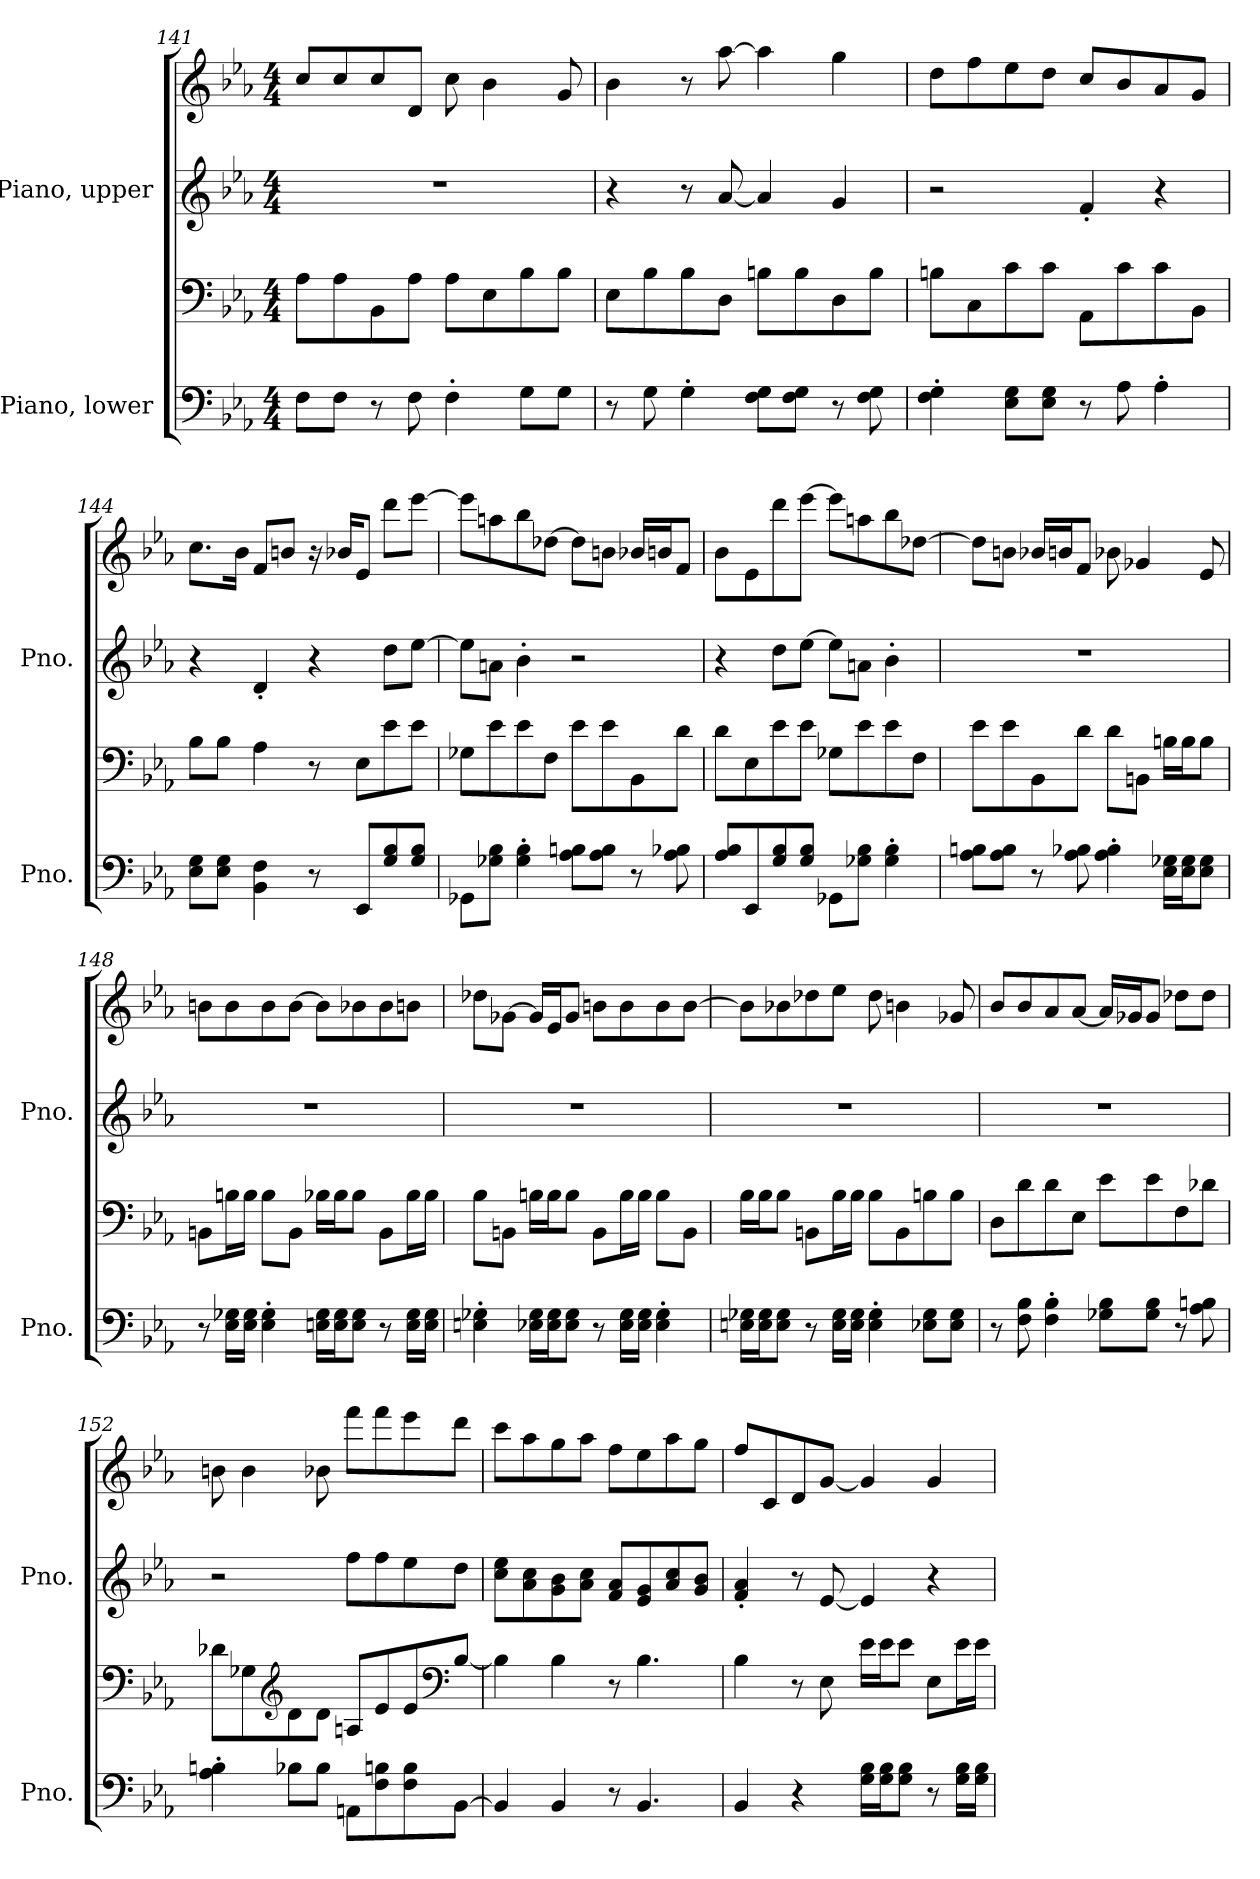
**kern	**kern	**kern	**kern
*part2	*part2	*part1	*part1
*staff4	*staff3	*staff2	*staff1
*I"Piano, lower	*	*I"Piano, upper	*
*I'Pno.	*	*I'Pno.	*
*clefF4	*clefF4	*clefG2	*clefG2
*k[b-e-a-]	*k[b-e-a-]	*k[b-e-a-]	*k[b-e-a-]
*M4/4	*M4/4	*M4/4	*M4/4
=141	=141	=141	=141
8F\L	8A-\L	1r	8cc/L
8F\J	8A-\	.	8cc/
8r	8BB-\	.	8cc/
8F\	8A-\J	.	8d/J
4F'\	8A-\L	.	8cc\
.	8E-\	.	4b-\
8G\L	8B-\	.	.
8G\J	8B-\J	.	8g/
=142	=142	=142	=142
8r	8E-\L	4r	4b-\
8G\	8B-\	.	.
4G'\	8B-\	8r	8r
.	8D\J	[8a-/	[8aa-\
8F\ 8G\L	8Bn\L	4a-/]	4aa-\]
8F\ 8G\J	8B\	.	.
8r	8D\	4g/	4gg\
8F\ 8G\	8B\J	.	.
=143	=143	=143	=143
4F\' 4G\'	8Bn\L	2r	8dd\L
.	8C\	.	8ff\
8E-\ 8G\L	8c\	.	8ee-\
8E-\ 8G\J	8c\J	.	8dd\J
8r	8AA-\L	4f'/	8cc/L
8A-\	8c\	.	8b-/
4A-'\	8c\	4r	8a-/
.	8BB-\J	.	8g/J
!!LO:LB:g=z
=144	=144	=144	=144
8E-\ 8G\L	8B-\L	4r	8.cc\L
8E-\ 8G\J	8B-\J	.	.
.	.	.	16b-\Jk
4BB-\ 4F\	4A-\	4d'/	8f/L
.	.	.	8bn/J
8r	8r	4r	16r
.	.	.	16b-X/KL
8EE-/L	8E-\L	.	8e-/J
8G/ 8B-/	8e-\	8dd\L	8ddd\L
8G/ 8B-/J	8e-\J	[8ee-\J	[8eee-\J
=145	=145	=145	=145
8GG-X\L	8G-X\L	8ee-\L]	8eee-\L]
8G-X\ 8B-\J	8e-\	8an\J	8aan\
4G-\' 4B-\'	8e-\	4b-'\	8bb-\
.	8F\J	.	[8dd-X\J
8A-\ 8Bn\L	8e-\L	2r	8dd-\L]
8A-\ 8B\J	8e-\	.	8bn\J
8r	8BB-\	.	16b-X/LL
.	.	.	16bn/J
8A-\ 8B-X\	8d\J	.	8f/J
=146	=146	=146	=146
8A-/ 8B-/L	8d\L	4r	8b-\L
8EE-/	8E-\	.	8e-\
8G/ 8B-/	8e-\	8dd\L	8ddd\
8G/ 8B-/J	8e-\J	[8ee-\J	[8eee-\J
8GG-X\L	8G-X\L	8ee-\L]	8eee-\L]
8G-X\ 8B-\J	8e-\	8an\J	8aan\
4G-\' 4B-\'	8e-\	4b-'\	8bb-\
.	8F\J	.	[8dd-X\J
!!LO:LB:g=z
=147	=147	=147	=147
8A-\ 8Bn\L	8e-\L	1r	8dd-\L]
8A-\ 8B\J	8e-\	.	8bn\J
8r	8BB-\	.	16b-X/LL
.	.	.	16bn/J
8A-\ 8B-X\	8d\J	.	8f/J
4A-\' 4B-\'	8d\L	.	8b-X\
.	8BBn\J	.	4g-X/
16E-\ 16G-X\LL	16Bn\LL	.	.
16E-\ 16G-\J	16B\J	.	.
8E-\ 8G-\J	8B\J	.	8e-/
=148	=148	=148	=148
8r	8BBn\L	1r	8bn\L
16E-\ 16G-X\LL	16Bn\L	.	8b\
16E-\ 16G-\JJ	16B\JJ	.	.
4E-\' 4G-\'	8B\L	.	8b\
.	8BB\J	.	[8b\J
16En\ 16G-\LL	16B-X\LL	.	8b\L]
16E\ 16G-\J	16B-\J	.	.
8E\ 8G-\J	8B-\J	.	8b-X\
8r	8BB\L	.	8b-\
16E\ 16G-\LL	16B-\L	.	8bn\J
16E\ 16G-\JJ	16B-\JJ	.	.
=149	=149	=149	=149
4En\' 4G-X\'	8B-\L	1r	8dd-X\L
.	8BBn\J	.	[8g-X\J
16E-X\ 16G-\LL	16Bn\LL	.	16g-/LL]
16E-\ 16G-\J	16B\J	.	16e-/J
8E-\ 8G-\J	8B\J	.	8g-/J
8r	8BB\L	.	8bn\L
16E-\ 16G-\LL	16B\L	.	8b\
16E-\ 16G-\JJ	16B\JJ	.	.
4E-\' 4G-\'	8B\L	.	8b\
.	8BB\J	.	[8b\J
!!LO:PB:g=z
=150	=150	=150	=150
16En\ 16G-X\LL	16B-\LL	1r	8b\L]
16E\ 16G-\J	16B-\J	.	.
8E\ 8G-\J	8B-\J	.	8b-X\
8r	8BBn\L	.	8dd-X\
16E\ 16G-\LL	16B-\L	.	8ee-\J
16E\ 16G-\JJ	16B-\JJ	.	.
4E\' 4G-\'	8B-\L	.	8dd-\
.	8BB\	.	4bn\
8E-X\ 8G-\L	8Bn\	.	.
8E-\ 8G-\J	8B\J	.	8g-X/
=151	=151	=151	=151
8r	8D\L	1r	8b-/L
8F\ 8B-\	8d\	.	8b-/
4F\' 4B-\'	8d\	.	8a-/
.	8E-\J	.	[8a-/J
8G-X\ 8B-\L	8e-\L	.	16a-/LL]
.	.	.	16g-X/J
8G-\ 8B-\J	8e-\	.	8g-/J
8r	8F\	.	8dd-X\L
8A-\ 8Bn\	8d-X\J	.	8dd-\J
=152	=152	=152	=152
4A-\' 4Bn\'	8d-X\L	2r	8bn\
.	8G-X\	.	4b\
*	*clefG2	*	*
8B-X\L	8d-\	.	.
8B-\J	8d-\J	.	8b-X\
8AAn\L	8An/L	8ff\L	8fff\L
8F\ 8Bn\	8e-/	8ff\	8fff\
8F\ 8B\	8e-/	8ee-\	8eee-\
*	*clefF4	*	*
[8BB-\J	[8B-/J	8dd\J	8ddd\J
!!LO:LB:g=z
=153	=153	=153	=153
4BB-/]	4B-\]	8cc\ 8ee-\L	8ccc\L
.	.	8a-\ 8cc\	8aa-\
4BB-/	4B-\	8g\ 8b-\	8gg\
.	.	8a-\ 8cc\J	8aa-\J
8r	8r	8f/ 8a-/L	8ff\L
4.BB-/	4.B-\	8e-/ 8g/	8ee-\
.	.	8a-/ 8cc/	8aa-\
.	.	8g/ 8b-/J	8gg\J
=154	=154	=154	=154
4BB-/	4B-\	4f/' 4a-/'	8ff/L
.	.	.	8c/
4r	8r	8r	8d/
.	8E-\	[8e-/	[8g/J
16G\ 16B-\LL	16e-\LL	4e-/]	4g/]
16G\ 16B-\J	16e-\J	.	.
8G\ 8B-\J	8e-\J	.	.
8r	8E-\L	4r	4g/
16G\ 16B-\LL	16e-\L	.	.
16G\ 16B-\JJ	16e-\JJ	.	.
=	=	=	=
*-	*-	*-	*-
